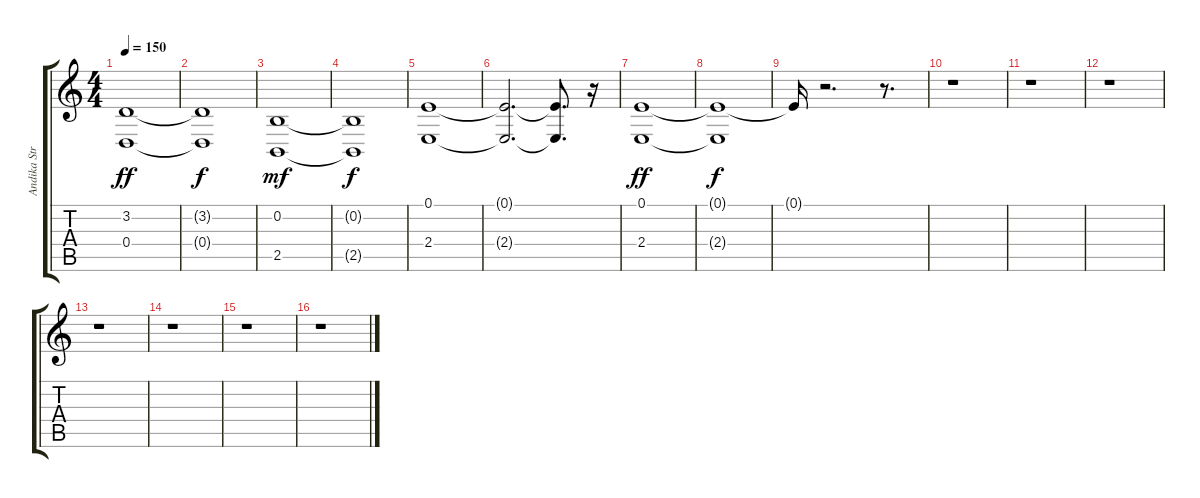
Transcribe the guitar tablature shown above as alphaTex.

\track ("Andika String" "Andika Str") {instrument stringensemble1}
\staff {score tabs}
\tuning (E4 B3 G3 D3 A2 E2) {hide}
\ts (4 4)
\tempo 150
\clef g2
\ks c
(3.2 0.4).1{dy ff} |
(3.2{t} 0.4{t}).1{dy f} |
(0.2 2.5).1{dy mf} |
(0.2{t} 2.5{t}).1{dy f} |
(0.1 2.4).1 |
(0.1{t} 2.4{t}).2{d} (0.1{t} 2.4{t}).8{d} r.16 |
(0.1 2.4).1{dy ff} |
(0.1{t} 2.4{t}).1{dy f} |
0.1{t}.16 r.2{d} r.8{d} |
r.1 |
r.1 |
r.1 |
r.1 |
r.1 |
r.1 |
r.1
